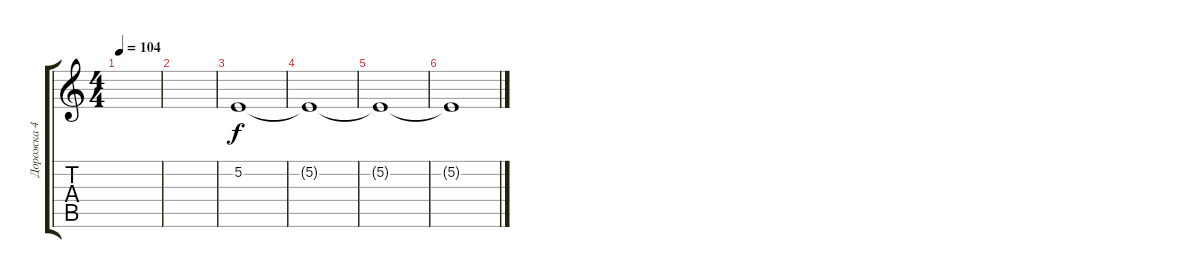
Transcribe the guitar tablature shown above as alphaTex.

\track ("Дорожка 4" "Дорожка 4") {instrument lead2sawtooth}
\staff {score tabs}
\tuning (E4 B3 G3 D3 A2 E2) {hide}
\ts (4 4)
\tempo 104
\clef g2
\ks c
|
|
5.2.1{volume 16} |
5.2{t}.1 |
5.2{t}.1{volume 0} |
5.2{t}.1
